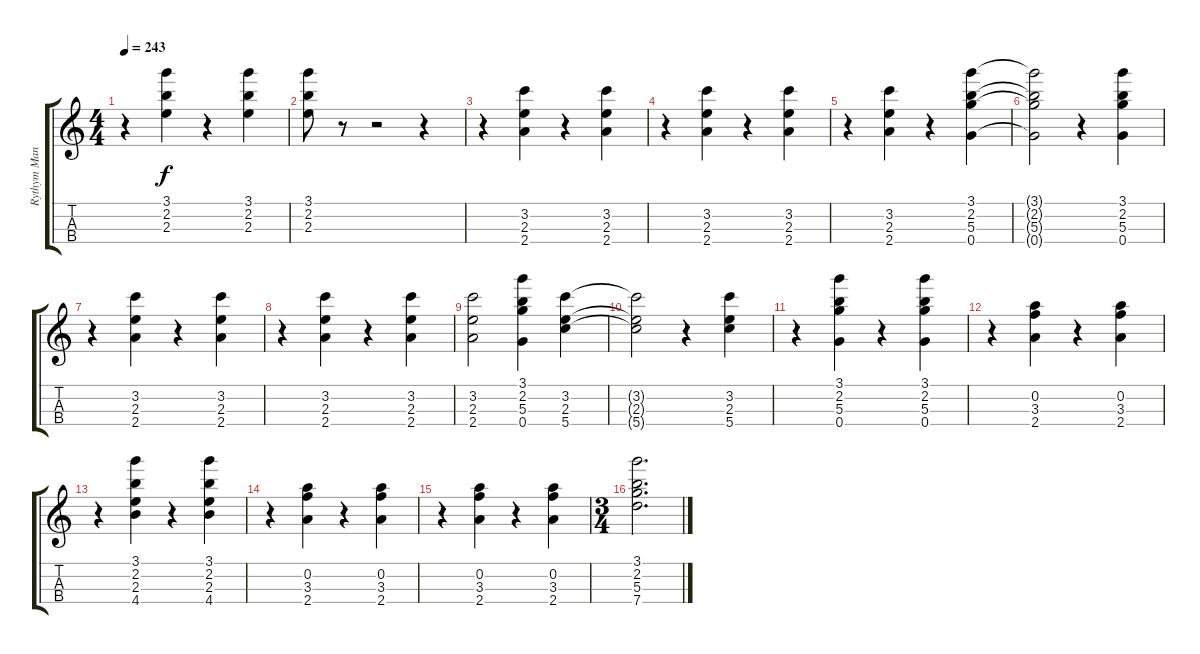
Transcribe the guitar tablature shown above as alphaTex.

\track ("Rythym Mandolin" "Rythym Man") {instrument banjo}
\staff {score tabs}
\tuning (E5 A4 D4 G3) {hide}
\displaytranspose 12
\ts (4 4)
\tempo 243
\clef g2
\ks c
r.4{dy f} (3.1 2.2 2.3).4 r.4 (3.1 2.2 2.3).4 |
(3.1 2.2 2.3).8 r.8 r.2 r.4 |
r.4 (3.2 2.3 2.4).4 r.4 (3.2 2.3 2.4).4 |
r.4 (3.2 2.3 2.4).4 r.4 (3.2 2.3 2.4).4 |
r.4 (3.2 2.3 2.4).4 r.4 (3.1 2.2 5.3 0.4).4 |
(3.1{t} 2.2{t} 5.3{t} 0.4{t}).2 r.4 (3.1 2.2 5.3 0.4).4 |
r.4 (3.2 2.3 2.4).4 r.4 (3.2 2.3 2.4).4 |
r.4 (3.2 2.3 2.4).4 r.4 (3.2 2.3 2.4).4 |
(3.2 2.3 2.4).2 (3.1 2.2 5.3 0.4).4 (3.2 2.3 5.4).4 |
(3.2{t} 2.3{t} 5.4{t}).2 r.4 (3.2 2.3 5.4).4 |
r.4 (3.1 2.2 5.3 0.4).4 r.4 (3.1 2.2 5.3 0.4).4 |
r.4 (0.2 3.3 2.4).4 r.4 (0.2 3.3 2.4).4 |
r.4 (3.1 2.2 2.3 4.4).4 r.4 (3.1 2.2 2.3 4.4).4 |
r.4 (0.2 3.3 2.4).4 r.4 (0.2 3.3 2.4).4 |
r.4 (0.2 3.3 2.4).4 r.4 (0.2 3.3 2.4).4 |
\ts (3 4)
(3.1 2.2 5.3 7.4).2{d}
